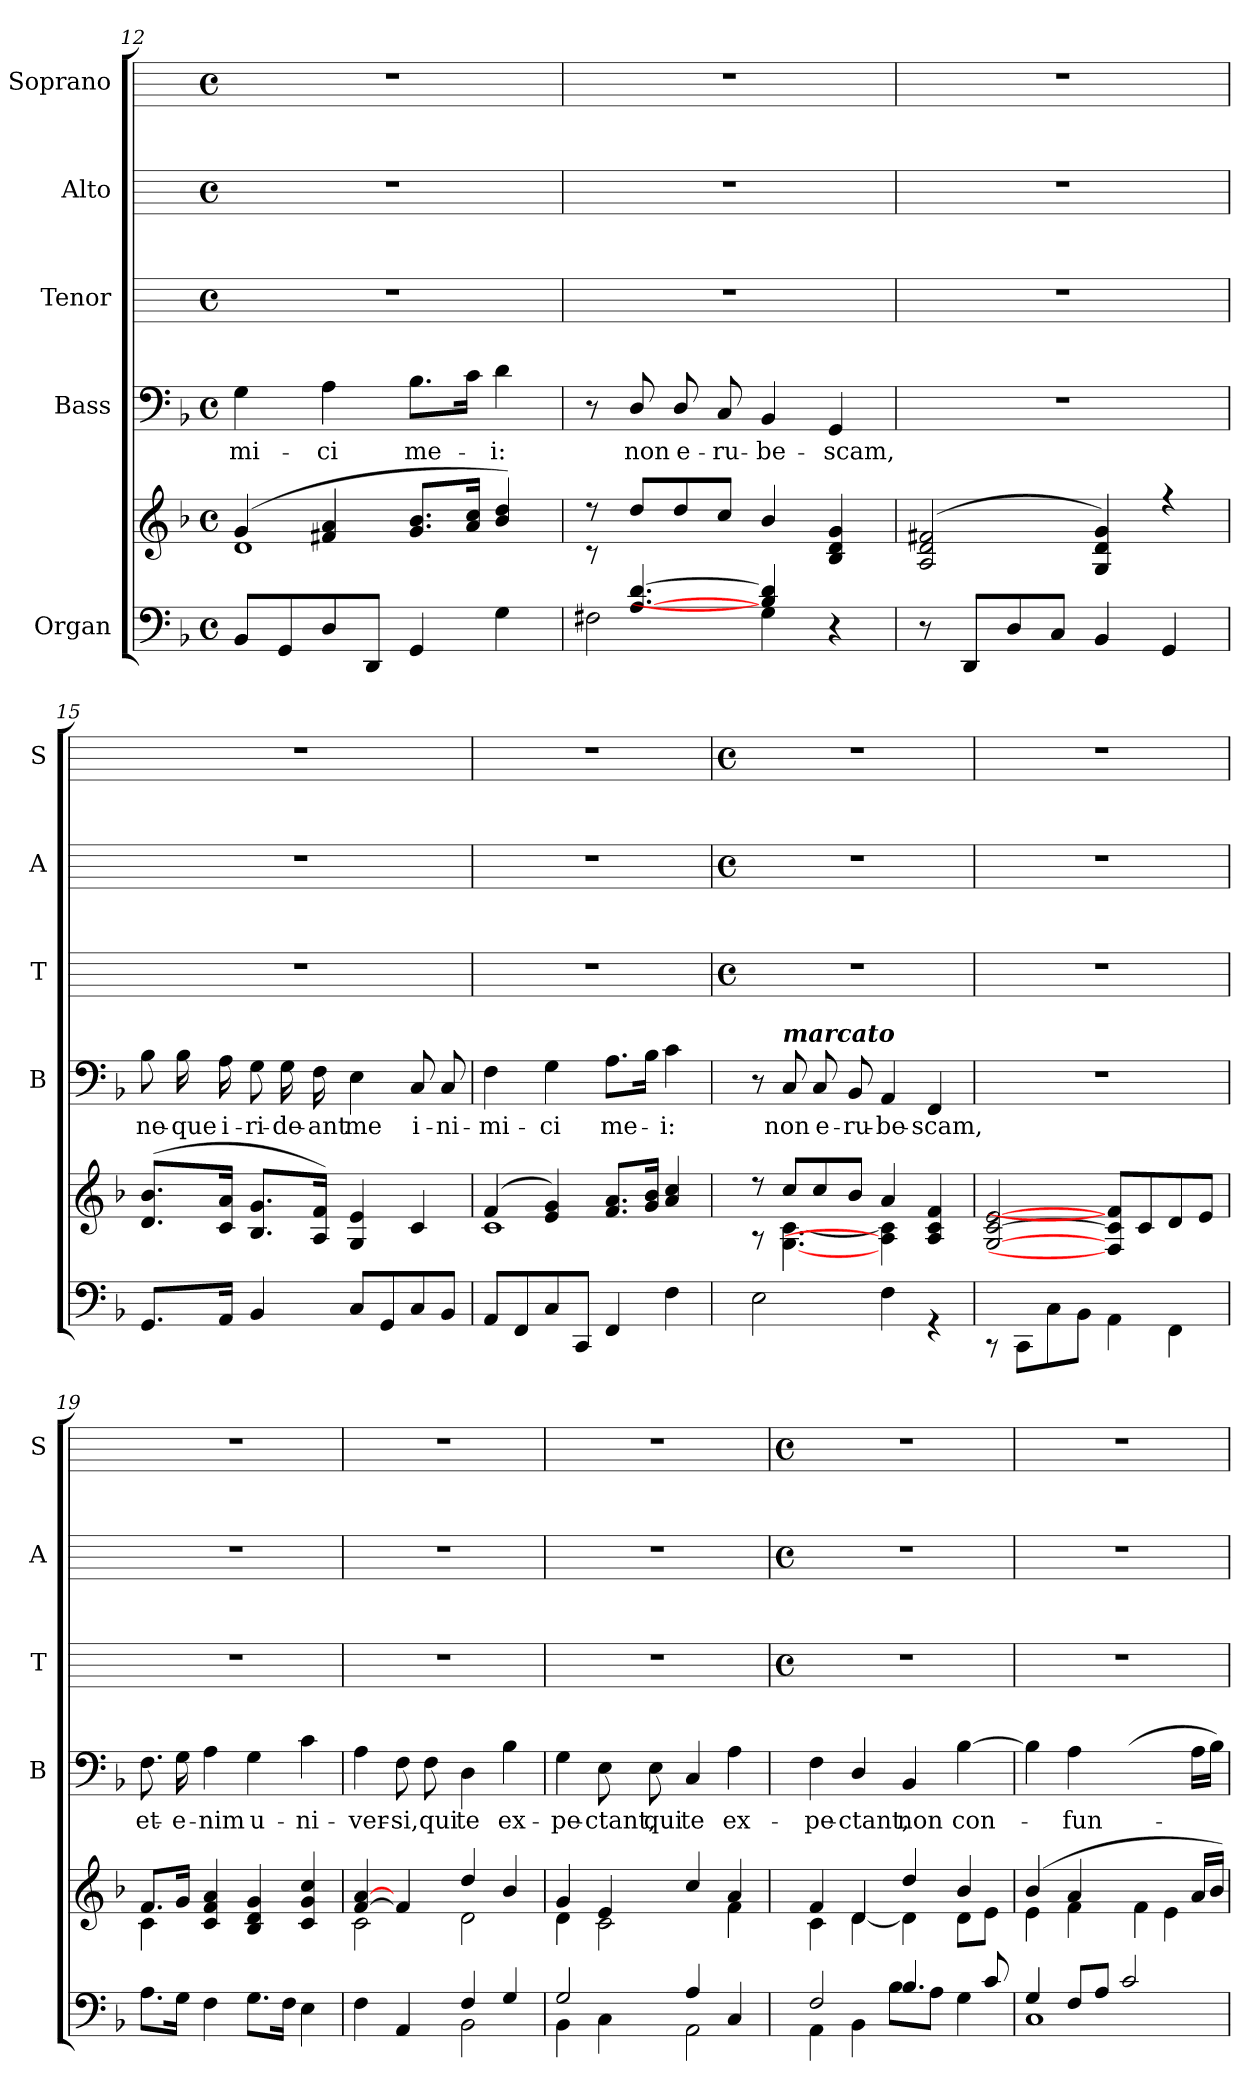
**kern	**kern	**kern	**text	**kern	**kern	**kern
*part5	*part5	*part4	*part4	*part3	*part2	*part1
*staff6	*staff5	*staff4	*staff4	*staff3	*staff2	*staff1
*I"Organ	*	*I"Bass	*	*I"Tenor	*I"Alto	*I"Soprano
*	*	*I'B	*	*I'T	*I'A	*I'S
!!LO:LB:g=z
*clefF4	*clefG2	*clefF4	*	*	*	*
*k[b-]	*k[b-]	*k[b-]	*	*	*	*
*F:	*F:	*F:	*	*	*	*
*M4/4	*M4/4	*M4/4	*	*M4/4	*M4/4	*M4/4
*met(c)	*met(c)	*met(c)	*	*met(c)	*met(c)	*met(c)
=12	=12	=12	=12	=12	=12	=12
*	*^	*	*	*	*	*
!	!	!	!	!LO:LY:b	!	!	!
8BB-L	(>4g/	1d\	4G	-mi-	1r	1r	1r
8GG	.	.	.	.	.	.	.
!	!	!	!	!LO:LY:b	!	!	!
8D	4f#X/ 4a/	.	4A	-ci	.	.	.
8DDJ	.	.	.	.	.	.	.
!	!	!	!	!LO:LY:b	!	!	!
4GG	8.g/ 8.b-/L	.	8.B-L	me-	.	.	.
.	16a/ 16cc/J	.	16cJ	.	.	.	.
!	!	!	!	!LO:LY:b	!	!	!
4G	4b-/ 4dd/)	.	4d	i:	.	.	.
=13	=13	=13	=13	=13	=13	=13	=13
*^	*	*	*	*	*	*	*
8ryy	2F#X	8r	8r	8r	.	1r	1r	1r
!	!	!	!	!	!LO:LY:b	!	!	!
[4.A/ [4.d/	.	8dd/L	8ryy	8D/	non	.	.	.
!	!	!	!	!	!LO:LY:b	!	!	!
*	*	*v	*v	*	*	*	*	*
.	.	8dd/	8D/	e-	.	.	.
!	!	!	!	!LO:LY:b	!	!	!
.	.	8cc/J	8C	-ru-	.	.	.
!	!	!	!	!LO:LY:b	!	!	!
4B-/] 4d/]	4G	4b-/	4BB-	-be-	.	.	.
*	*	*^	*	*	*	*	*
!	!	!	!	!	!LO:LY:b	!	!	!
4ryy	4r	4B-/ 4d/ 4g/	4ryy	4GG	-scam,	.	.	.
*v	*v	*	*	*	*	*	*	*
=14	=14	=14	=14	=14	=14	=14	=14
8r	(>2A/ 2d/ 2f#X/	1ryy	1r	.	1r	1r	1r
8DDL	.	.	.	.	.	.	.
8D	.	.	.	.	.	.	.
8CJ	.	.	.	.	.	.	.
4BB-	4G/ 4d/ 4g/)	.	.	.	.	.	.
4GG	4r	.	.	.	.	.	.
=15	=15	=15	=15	=15	=15	=15	=15
!	!	!	!	!LO:LY:b	!	!	!
8.GGL	(>8.d/ 8.b-/L	1ryy	8B-	ne-	1r	1r	1r
!	!	!	!	!LO:LY:b	!	!	!
.	.	.	16B-	-que	.	.	.
!	!	!	!	!LO:LY:b	!	!	!
16AAJ	16c/ 16a/J	.	16A	i-	.	.	.
!	!	!	!	!LO:LY:b	!	!	!
4BB-	8.B-/ 8.g/L	.	8G	-ri-	.	.	.
!	!	!	!	!LO:LY:b	!	!	!
.	.	.	16G	-de-	.	.	.
!	!	!	!	!LO:LY:b	!	!	!
.	16A/ 16f/J)	.	16F	-ant	.	.	.
!	!	!	!	!LO:LY:b	!	!	!
8CL	4G/ 4e/	.	4E	me	.	.	.
8GG	.	.	.	.	.	.	.
!	!	!	!	!LO:LY:b	!	!	!
8C	4c/	.	8C	i-	.	.	.
!	!	!	!	!LO:LY:b	!	!	!
8BB-J	.	.	8C	-ni-	.	.	.
=16	=16	=16	=16	=16	=16	=16	=16
!	!	!	!	!LO:LY:b	!	!	!
8AAL	(>4f/	1c\	4F	-mi-	1r	1r	1r
8FF	.	.	.	.	.	.	.
!	!	!	!	!LO:LY:b	!	!	!
8C	4e/ 4g/)	.	4G	-ci	.	.	.
8CCJ	.	.	.	.	.	.	.
!	!	!	!	!LO:LY:b	!	!	!
4FF	8.f/ 8.a/L	.	8.AL	me-	.	.	.
.	16g/ 16b-/J	.	16B-J	.	.	.	.
!	!	!	!	!LO:LY:b	!	!	!
4F	4a/ 4cc/	.	4c	i:	.	.	.
!!LO:LB:g=z
=17	=17	=17	=17	=17	=17	=17	=17
*	*	*	*	*	*M4/4	*M4/4	*M4/4
*	*	*	*	*	*met(c)	*met(c)	*met(c)
*^	*	*	*	*	*	*	*
1ryy	2E	8r	8r	8r	.	1r	1r	1r
!	!	!	!	!LO:TX:a:Bi:t=marcato	!	!	!	!
!	!	!	!	!	!LO:LY:b	!	!	!
.	.	8cc/L	[4.G\ [4.c\	8C	non	.	.	.
!	!	!	!	!	!LO:LY:b	!	!	!
.	.	8cc/	.	8C	e-	.	.	.
!	!	!	!	!	!LO:LY:b	!	!	!
.	.	8b-/J	.	8BB-	-ru-	.	.	.
!	!	!	!	!	!LO:LY:b	!	!	!
.	4F	4a/	4A\] 4c\]	4AA	-be-	.	.	.
!	!	!	!	!	!LO:LY:b	!	!	!
.	4r	4A/ 4c/ 4f/	4ryy	4FF	-scam,	.	.	.
=18	=18	=18	=18	=18	=18	=18	=18	=18
1ryy	8r	[2G/ [2c/ [2e/	1ryy	1r	.	1r	1r	1r
.	8CCL	.	.	.	.	.	.	.
.	8C	.	.	.	.	.	.	.
.	8BB-J	.	.	.	.	.	.	.
.	4AA	8F/] 8c/] 8f/]L	.	.	.	.	.	.
.	.	8c/	.	.	.	.	.	.
.	4FF	8d/	.	.	.	.	.	.
.	.	8e/J	.	.	.	.	.	.
=19	=19	=19	=19	=19	=19	=19	=19	=19
!	!	!	!	!	!LO:LY:b	!	!	!
1ryy	8.AL	8.f/L	4c\	8.F	et-	1r	1r	1r
!	!	!	!	!	!LO:LY:b	!	!	!
.	16GJ	16g/J	.	16G	-e-	.	.	.
!	!	!	!	!	!LO:LY:b	!	!	!
.	4F	4c/ 4f/ 4a/	4ryy	4A	-nim	.	.	.
!	!	!	!	!	!LO:LY:b	!	!	!
.	8.GL	4B-/ 4d/ 4g/	2ryy	4G	u-	.	.	.
.	16FJ	.	.	.	.	.	.	.
!	!	!	!	!	!LO:LY:b	!	!	!
.	4E	4c/ 4g/ 4cc/	.	4c	-ni-	.	.	.
=20	=20	=20	=20	=20	=20	=20	=20	=20
!	!	!	!	!	!LO:LY:b	!	!	!
2ryy	4F	[4f/ [4a/	2c\	4A	-ver-	1r	1r	1r
!	!	!	!	!	!LO:LY:b	!	!	!
.	4AA	4f/]	.	8F	-si,	.	.	.
!	!	!	!	!	!LO:LY:b	!	!	!
.	.	.	.	8F	qui	.	.	.
!	!	!	!	!	!LO:LY:b	!	!	!
4F/	2BB-\	4dd/	2d\	4D	te	.	.	.
!	!	!	!	!	!LO:LY:b	!	!	!
4G/	.	4b-/	.	4B-	ex-	.	.	.
=21	=21	=21	=21	=21	=21	=21	=21	=21
!	!	!	!	!	!LO:LY:b	!	!	!
2G/	4BB-\	4g/	4d\	4G	-pe-	1r	1r	1r
!	!	!	!	!	!LO:LY:b	!	!	!
.	4C\	4e/	2c\	8E	-ctant,	.	.	.
!	!	!	!	!	!LO:LY:b	!	!	!
.	.	.	.	8E	qui	.	.	.
!	!	!	!	!	!LO:LY:b	!	!	!
4A/	2AA\	4cc/	.	4C	te	.	.	.
!	!	!	!	!	!LO:LY:b	!	!	!
4C/	.	4a/	4f\	4A	ex-	.	.	.
!!LO:LB:g=z
=22	=22	=22	=22	=22	=22	=22	=22	=22
*	*	*	*	*	*	*M4/4	*M4/4	*M4/4
*	*	*	*	*	*	*met(c)	*met(c)	*met(c)
!	!	!	!	!	!LO:LY:b	!	!	!
2F/	4AA\	4f/	4c\	4F	-pe-	1r	1r	1r
!	!	!	!	!	!LO:LY:b	!	!	!
.	4BB-\	4d/	[4d\	4D/	-ctant,	.	.	.
!	!	!	!	!	!LO:LY:b	!	!	!
4.B-/	8B-L	4dd/	4d\]	4BB-	non	.	.	.
.	8AJ	.	.	.	.	.	.	.
!	!	!	!	!	!LO:LY:b	!	!	!
.	4G	4b-/	8d\L	[4B-	con-	.	.	.
8c/	.	.	8e\J	.	.	.	.	.
=23	=23	=23	=23	=23	=23	=23	=23	=23
4G/	1C	(>4b-/	4e\	4B-]	.	1r	1r	1r
!	!	!	!	!	!LO:LY:b	!	!	!
8F/L	.	4a/	4f\	4A	fun-	.	.	.
8A/J	.	.	.	.	.	.	.	.
!	!	!	!	!	!LO:LY:b	!	!	!
2c/	.	4.g/yy	4f\	(>4.Gyy	-den-	.	.	.
.	.	.	4e\	.	.	.	.	.
.	.	16a/LL	.	16ALL	.	.	.	.
.	.	16b-/JJ)	.	16B-JJ)	.	.	.	.
*v	*v	*	*	*	*	*	*	*
*	*v	*v	*	*	*	*	*
=	=	=	=	=	=	=
*-	*-	*-	*-	*-	*-	*-
